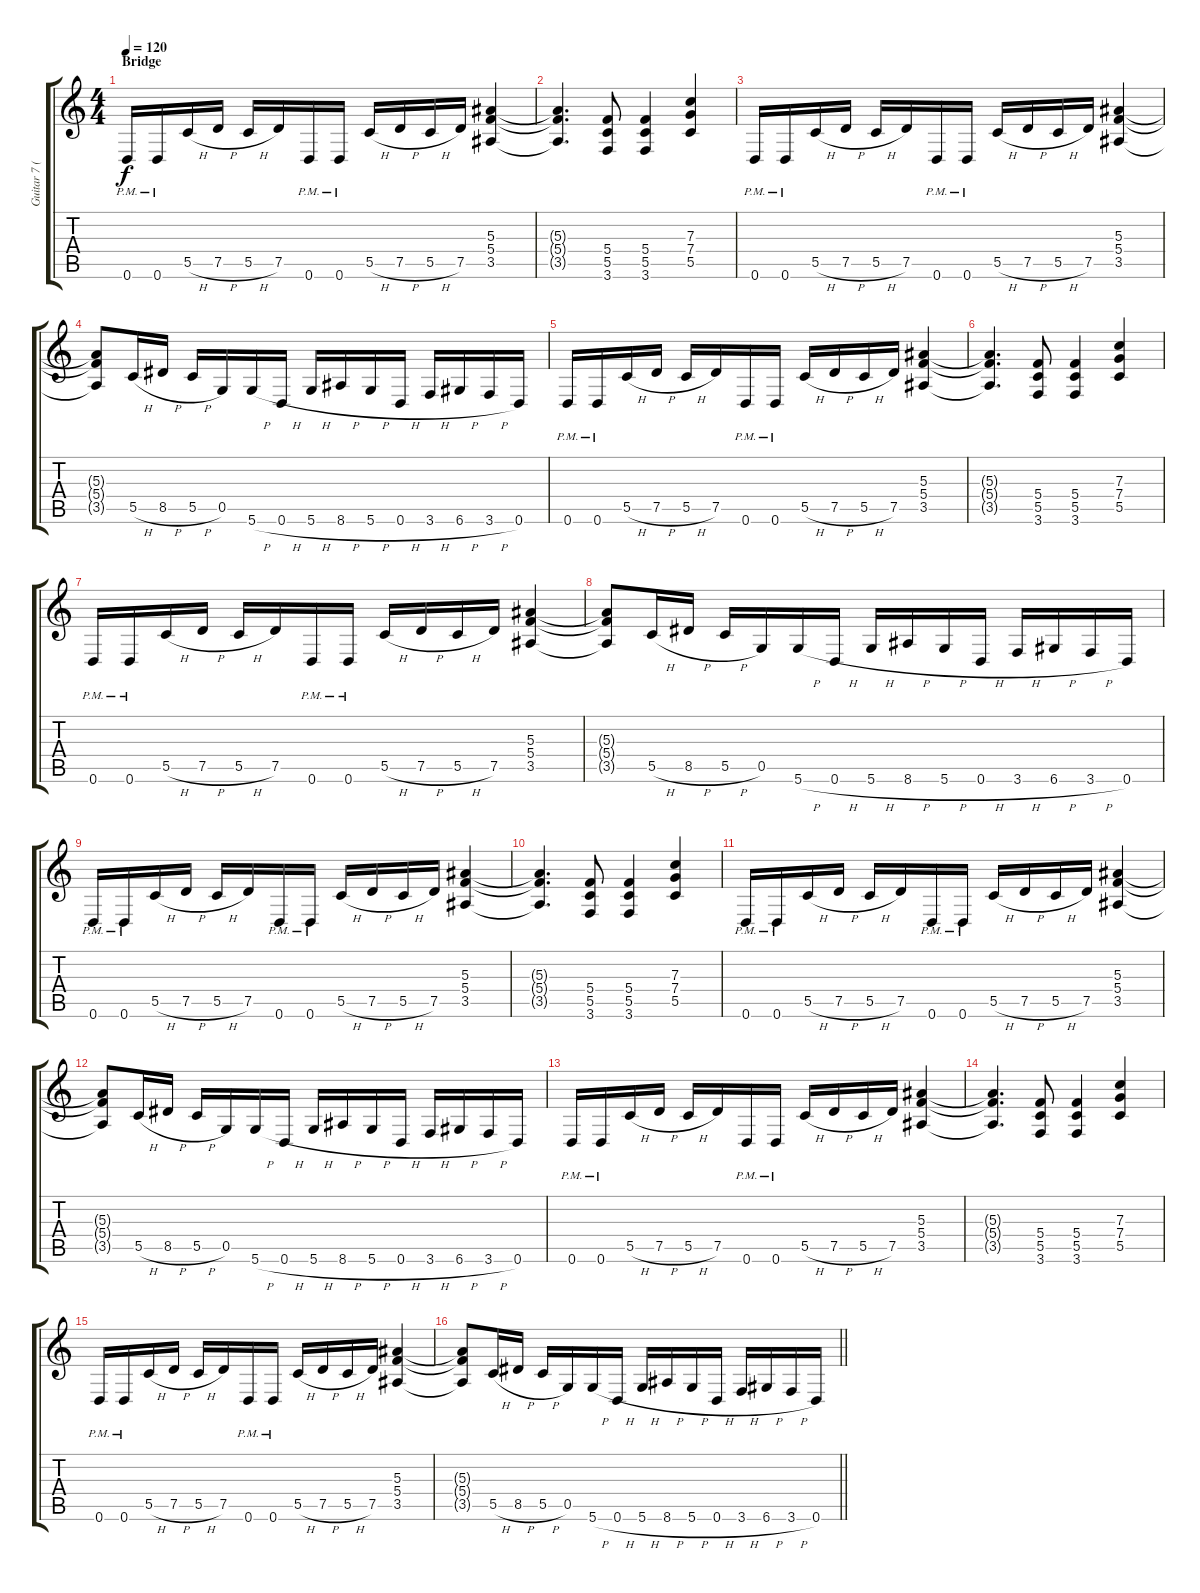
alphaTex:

\track ("Guitar 7 (Rhythm Right)" "Guitar 7 (") {instrument distortionguitar}
\staff {score tabs}
\tuning (D4 A3 F3 C3 G2 D2) {hide}
\ts (4 4)
\section ("" "Bridge")
\tempo 120
\clef g2
\ks c
0.6{pm}.16{dy f} 0.6{pm}.16 5.5{h}.16 7.5{h}.16 5.5{h}.16 7.5.16 0.6{pm}.16 0.6{pm}.16 5.5{h}.16 7.5{h}.16 5.5{h}.16 7.5.16 (5.3 5.4 3.5).4 |
(5.3{t} 5.4{t} 3.5{t}).4{d} (5.4 5.5 3.6).8 (5.4 5.5 3.6).4 (7.3 7.4 5.5).4 |
0.6{pm}.16 0.6{pm}.16 5.5{h}.16 7.5{h}.16 5.5{h}.16 7.5.16 0.6{pm}.16 0.6{pm}.16 5.5{h}.16 7.5{h}.16 5.5{h}.16 7.5.16 (5.3 5.4 3.5).4 |
(5.3{t} 5.4{t} 3.5{t}).8 5.5{h}.16 8.5{h}.16 5.5{h}.16 0.5.16 5.6{h}.16 0.6{h}.16 5.6{h}.16 8.6{h}.16 5.6{h}.16 0.6{h}.16 3.6{h}.16 6.6{h}.16 3.6{h}.16 0.6.16 |
0.6{pm}.16 0.6{pm}.16 5.5{h}.16 7.5{h}.16 5.5{h}.16 7.5.16 0.6{pm}.16 0.6{pm}.16 5.5{h}.16 7.5{h}.16 5.5{h}.16 7.5.16 (5.3 5.4 3.5).4 |
(5.3{t} 5.4{t} 3.5{t}).4{d} (5.4 5.5 3.6).8 (5.4 5.5 3.6).4 (7.3 7.4 5.5).4 |
0.6{pm}.16 0.6{pm}.16 5.5{h}.16 7.5{h}.16 5.5{h}.16 7.5.16 0.6{pm}.16 0.6{pm}.16 5.5{h}.16 7.5{h}.16 5.5{h}.16 7.5.16 (5.3 5.4 3.5).4 |
(5.3{t} 5.4{t} 3.5{t}).8 5.5{h}.16 8.5{h}.16 5.5{h}.16 0.5.16 5.6{h}.16 0.6{h}.16 5.6{h}.16 8.6{h}.16 5.6{h}.16 0.6{h}.16 3.6{h}.16 6.6{h}.16 3.6{h}.16 0.6.16 |
0.6{pm}.16 0.6{pm}.16 5.5{h}.16 7.5{h}.16 5.5{h}.16 7.5.16 0.6{pm}.16 0.6{pm}.16 5.5{h}.16 7.5{h}.16 5.5{h}.16 7.5.16 (5.3 5.4 3.5).4 |
(5.3{t} 5.4{t} 3.5{t}).4{d} (5.4 5.5 3.6).8 (5.4 5.5 3.6).4 (7.3 7.4 5.5).4 |
0.6{pm}.16 0.6{pm}.16 5.5{h}.16 7.5{h}.16 5.5{h}.16 7.5.16 0.6{pm}.16 0.6{pm}.16 5.5{h}.16 7.5{h}.16 5.5{h}.16 7.5.16 (5.3 5.4 3.5).4 |
(5.3{t} 5.4{t} 3.5{t}).8 5.5{h}.16 8.5{h}.16 5.5{h}.16 0.5.16 5.6{h}.16 0.6{h}.16 5.6{h}.16 8.6{h}.16 5.6{h}.16 0.6{h}.16 3.6{h}.16 6.6{h}.16 3.6{h}.16 0.6.16 |
0.6{pm}.16 0.6{pm}.16 5.5{h}.16 7.5{h}.16 5.5{h}.16 7.5.16 0.6{pm}.16 0.6{pm}.16 5.5{h}.16 7.5{h}.16 5.5{h}.16 7.5.16 (5.3 5.4 3.5).4 |
(5.3{t} 5.4{t} 3.5{t}).4{d} (5.4 5.5 3.6).8 (5.4 5.5 3.6).4 (7.3 7.4 5.5).4 |
0.6{pm}.16 0.6{pm}.16 5.5{h}.16 7.5{h}.16 5.5{h}.16 7.5.16 0.6{pm}.16 0.6{pm}.16 5.5{h}.16 7.5{h}.16 5.5{h}.16 7.5.16 (5.3 5.4 3.5).4 |
\barLineRight lightlight
(5.3{t} 5.4{t} 3.5{t}).8 5.5{h}.16 8.5{h}.16 5.5{h}.16 0.5.16 5.6{h}.16 0.6{h}.16 5.6{h}.16 8.6{h}.16 5.6{h}.16 0.6{h}.16 3.6{h}.16 6.6{h}.16 3.6{h}.16 0.6.16
